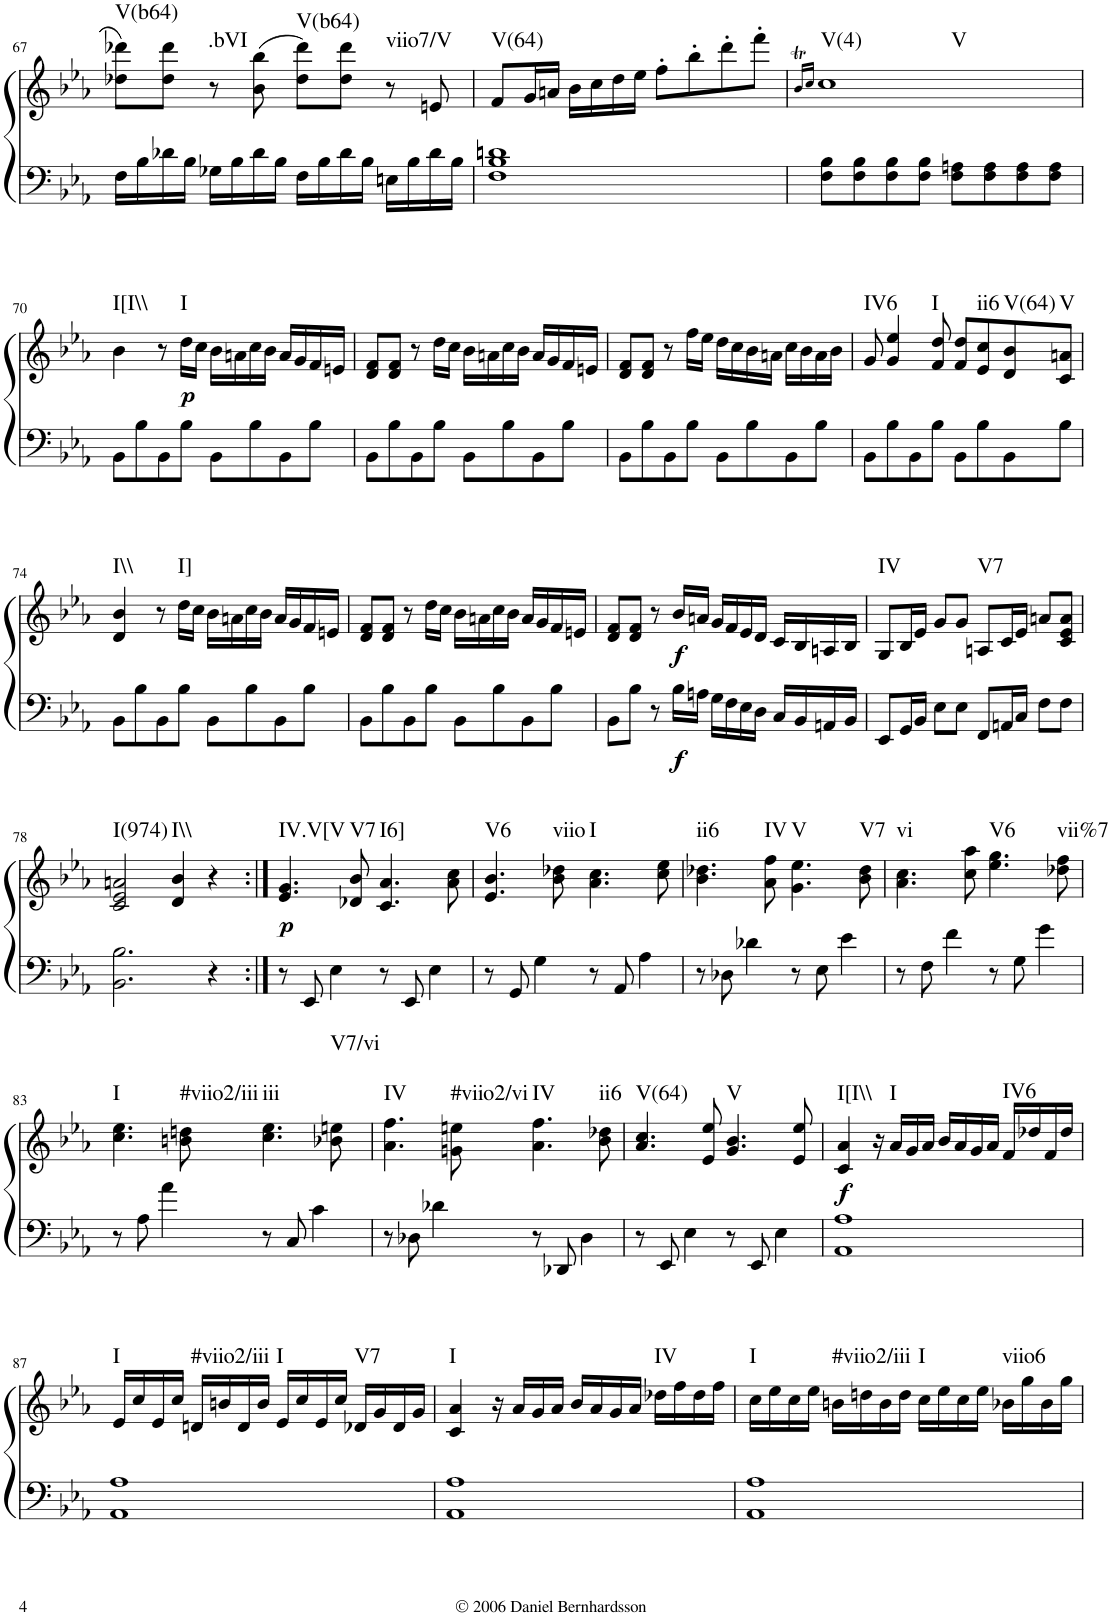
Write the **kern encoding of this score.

**kern	**kern	**dynam	**harte
*part1	*part1	*part1	*part1
*staff2	*staff1	*staff1/2	*
*I"Piano	*	*	*
*I'Pno.	*	*	*
!!LO:PB:g=z
*clefF4	*clefG2	*	*
*k[b-e-a-]	*k[b-e-a-]	*	*
*E-:	*E-:	*	*
*M4/4	*M4/4	*	*
*met(c)	*met(c)	*	*
=67	=67	=67	=67
!	!	!	!LO:H:kt=V(b64)
16F\LL	8dd-X\ 8ddd-X\L	.	N
16B-\	.	.	.
16d-X\	8dd-\ 8ddd-\J	.	.
16B-\JJ	.	.	.
!	!	!	!LO:H:kt=.bVI
16G-X\LL	8r	.	N
16B-\	.	.	.
16d-\	(8b-\ 8bb-\	.	.
16B-\JJ	.	.	.
!	!	!	!LO:H:kt=V(b64)
16F\LL	8dd-\ 8ddd-\L)	.	N
16B-\	.	.	.
16d-\	8dd-\ 8ddd-\J	.	.
16B-\JJ	.	.	.
!	!	!	!LO:H:kt=viio7/V
16En\LL	8r	.	N
16B-\	.	.	.
16d-\	8en/	.	.
16B-\JJ	.	.	.
=68	=68	=68	=68
!	!	!	!LO:H:kt=V(64)
1F 1B- 1dn	8f/L	.	N
.	16g/L	.	.
.	16an/JJ	.	.
.	16b-\LL	.	.
.	16cc\	.	.
.	16dd\	.	.
.	16ee-\JJ	.	.
.	8ff'\L	.	.
.	8bb-'\	.	.
.	8ddd'\	.	.
.	8fff'\J	.	.
=69	=69	=69	=69
.	16qb->/LL	.	.
.	16qcc/JJ	.	.
!	!	!	!LO:H:n=1:kt=V(4)
!	!	!	!LO:H:n=2:kt=V
8F\ 8B-\L	1cc	.	N N
8F\ 8B-\	.	.	.
8F\ 8B-\	.	.	.
8F\ 8B-\J	.	.	.
8F\ 8An\L	.	.	.
8F\ 8A\	.	.	.
8F\ 8A\	.	.	.
8F\ 8A\J	.	.	.
!!LO:LB:g=z
=70	=70	=70	=70
!	!	!	!LO:H:kt=I[I\\
8BB-\L	4b-\	.	N
8B-\	.	.	.
8BB-\	8r	.	.
!	!	!LO:DY:b	!LO:H:kt=I
8B-\J	16dd\LL	p	N
.	16cc\JJ	.	.
8BB-\L	16b-\LL	.	.
.	16an\	.	.
8B-\	16cc\	.	.
.	16b-\JJ	.	.
8BB-\	16a/LL	.	.
.	16g/	.	.
8B-\J	16f/	.	.
.	16en/JJ	.	.
=71	=71	=71	=71
8BB-\L	8d/ 8f/L	.	.
8B-\	8d/ 8f/J	.	.
8BB-\	8r	.	.
8B-\J	16dd\LL	.	.
.	16cc\JJ	.	.
8BB-\L	16b-\LL	.	.
.	16an\	.	.
8B-\	16cc\	.	.
.	16b-\JJ	.	.
8BB-\	16a/LL	.	.
.	16g/	.	.
8B-\J	16f/	.	.
.	16en/JJ	.	.
=72	=72	=72	=72
8BB-\L	8d/ 8f/L	.	.
8B-\	8d/ 8f/J	.	.
8BB-\	8r	.	.
8B-\J	16ff\LL	.	.
.	16ee-\JJ	.	.
8BB-\L	16dd\LL	.	.
.	16cc\	.	.
8B-\	16b-\	.	.
.	16an\JJ	.	.
8BB-\	16cc\LL	.	.
.	16b-\	.	.
8B-\J	16a\	.	.
.	16b-\JJ	.	.
=73	=73	=73	=73
!	!	!	!LO:H:kt=IV6
8BB-\L	8g/	.	N
8B-\	4g/ 4ee-/	.	.
8BB-\	.	.	.
!	!	!	!LO:H:kt=I
8B-\J	8f/ 8dd/	.	N
8BB-\L	8f/ 8dd/L	.	.
!	!	!	!LO:H:kt=ii6
8B-\	8e-/ 8cc/	.	N
!	!	!	!LO:H:kt=V(64)
8BB-\	8d/ 8b-/	.	N
!	!	!	!LO:H:kt=V
8B-\J	8c/ 8an/J	.	N
!!LO:LB:g=z
=74	=74	=74	=74
!	!	!	!LO:H:kt=I\\
8BB-\L	4d/ 4b-/	.	N
8B-\	.	.	.
8BB-\	8r	.	.
!	!	!	!LO:H:kt=I]
8B-\J	16dd\LL	.	N
.	16cc\JJ	.	.
8BB-\L	16b-\LL	.	.
.	16an\	.	.
8B-\	16cc\	.	.
.	16b-\JJ	.	.
8BB-\	16a/LL	.	.
.	16g/	.	.
8B-\J	16f/	.	.
.	16en/JJ	.	.
=75	=75	=75	=75
8BB-\L	8d/ 8f/L	.	.
8B-\	8d/ 8f/J	.	.
8BB-\	8r	.	.
8B-\J	16dd\LL	.	.
.	16cc\JJ	.	.
8BB-\L	16b-\LL	.	.
.	16an\	.	.
8B-\	16cc\	.	.
.	16b-\JJ	.	.
8BB-\	16a/LL	.	.
.	16g/	.	.
8B-\J	16f/	.	.
.	16en/JJ	.	.
=76	=76	=76	=76
8BB-\L	8d/ 8f/L	.	.
8B-\J	8d/ 8f/J	.	.
8r	8r	.	.
!	!	!LO:DY:b=2	!
!	!	!LO:DY:n=1:b	!
16B-\LL	16b-/LL	f f	.
16An\JJ	16an/JJ	.	.
16G\LL	16g/LL	.	.
16F\	16f/	.	.
16E-\	16e-/	.	.
16D\JJ	16d/JJ	.	.
16C/LL	16c/LL	.	.
16BB-/	16B-/	.	.
16AAn/	16An/	.	.
16BB-/JJ	16B-/JJ	.	.
=77	=77	=77	=77
!	!	!	!LO:H:kt=IV
8EE-/L	8G/L	.	N
16GG/L	16B-/L	.	.
16BB-/JJ	16e-/JJ	.	.
8E-\L	8g/L	.	.
8E-\J	8g/J	.	.
!	!	!	!LO:H:kt=V7
8FF/L	8An/L	.	N
16AAn/L	16c/L	.	.
16C/JJ	16e-/JJ	.	.
8F\L	8an/L	.	.
8F\J	8c/ 8e-/ 8a/J	.	.
!!LO:LB:g=z
=78	=78	=78	=78
!	!	!	!LO:H:kt=I(974)
2.BB-\ 2.B-\	2c/ 2e-/ 2an/	.	N
!	!	!	!LO:H:kt=I\\
.	4d/ 4b-/	.	N
4r	4r	.	.
=79:|!	=79:|!	=79:|!	=79:|!
!	!	!LO:DY:b	!LO:H:kt=IV.V[V
8r	4.e-/ 4.g/	p	N
8EE-/	.	.	.
4E-\	.	.	.
!	!	!	!LO:H:kt=V7
.	8d-X/ 8b-/	.	N
!	!	!	!LO:H:kt=I6]
8r	4.c/ 4.a-/	.	N
8EE-/	.	.	.
4E-\	.	.	.
.	8a-\ 8cc\	.	.
=80	=80	=80	=80
!	!	!	!LO:H:kt=V6
8r	4.e-/ 4.b-/	.	N
8GG/	.	.	.
4G\	.	.	.
!	!	!	!LO:H:kt=viio
.	8b-\ 8dd-X\	.	N
!	!	!	!LO:H:kt=I
8r	4.a-\ 4.cc\	.	N
8AA-/	.	.	.
4A-\	.	.	.
.	8cc\ 8ee-\	.	.
=81	=81	=81	=81
!	!	!	!LO:H:kt=ii6
8r	4.b-\ 4.dd-X\	.	N
8D-X\	.	.	.
4d-X\	.	.	.
!	!	!	!LO:H:kt=IV
.	8a-\ 8ff\	.	N
!	!	!	!LO:H:kt=V
8r	4.g\ 4.ee-\	.	N
8E-\	.	.	.
4e-\	.	.	.
!	!	!	!LO:H:kt=V7
.	8b-\ 8dd-\	.	N
=82	=82	=82	=82
!	!	!	!LO:H:kt=vi
8r	4.a-\ 4.cc\	.	N
8F\	.	.	.
4f\	.	.	.
.	8cc\ 8aa-\	.	.
!	!	!	!LO:H:kt=V6
8r	4.ee-\ 4.gg\	.	N
8G\	.	.	.
4g\	.	.	.
!	!	!	!LO:H:kt=vii%7
.	8dd-X\ 8ff\	.	N
!!LO:LB:g=z
=83	=83	=83	=83
!	!	!	!LO:H:kt=I
8r	4.cc\ 4.ee-\	.	N
8A-\	.	.	.
4a-\	.	.	.
!	!	!	!LO:H:kt=#viio2/iii
.	8bn\ 8ddn\	.	N
!	!	!	!LO:H:kt=iii
8r	4.cc\ 4.ee-\	.	N
8C/	.	.	.
4c\	.	.	.
!	!	!	!LO:H:kt=V7/vi
.	8b-X\ 8een\	.	N
=84	=84	=84	=84
!	!	!	!LO:H:kt=IV
8r	4.a-\ 4.ff\	.	N
8D-X\	.	.	.
4d-X\	.	.	.
!	!	!	!LO:H:kt=#viio2/vi
.	8gn\ 8een\	.	N
!	!	!	!LO:H:kt=IV
8r	4.a-\ 4.ff\	.	N
8DD-X/	.	.	.
4D-\	.	.	.
!	!	!	!LO:H:kt=ii6
.	8b-\ 8dd-X\	.	N
=85	=85	=85	=85
!	!	!	!LO:H:kt=V(64)
8r	4.a-/ 4.cc/	.	N
8EE-/	.	.	.
4E-\	.	.	.
.	8e-/ 8ee-/	.	.
!	!	!	!LO:H:kt=V
8r	4.g/ 4.b-/	.	N
8EE-/	.	.	.
4E-\	.	.	.
.	8e-/ 8ee-/	.	.
=86	=86	=86	=86
!	!	!LO:DY:b	!LO:H:kt=I[I\\
1AA- 1A-	4c/ 4a-/	f	N
.	16r	.	.
!	!	!	!LO:H:kt=I
.	16a-/LL	.	N
.	16g/	.	.
.	16a-/JJ	.	.
.	16b-/LL	.	.
.	16a-/	.	.
.	16g/	.	.
.	16a-/JJ	.	.
!	!	!	!LO:H:kt=IV6
.	16f/LL	.	N
.	16dd-X/	.	.
.	16f/	.	.
.	16dd-/JJ	.	.
!!LO:LB:g=z
=87	=87	=87	=87
!	!	!	!LO:H:kt=I
1AA- 1A-	16e-/LL	.	N
.	16cc/	.	.
.	16e-/	.	.
.	16cc/JJ	.	.
!	!	!	!LO:H:kt=#viio2/iii
.	16dn/LL	.	N
.	16bn/	.	.
.	16d/	.	.
.	16b/JJ	.	.
!	!	!	!LO:H:kt=I
.	16e-/LL	.	N
.	16cc/	.	.
.	16e-/	.	.
.	16cc/JJ	.	.
!	!	!	!LO:H:kt=V7
.	16d-X/LL	.	N
.	16g/	.	.
.	16d-/	.	.
.	16g/JJ	.	.
=88	=88	=88	=88
!	!	!	!LO:H:kt=I
1AA- 1A-	4c/ 4a-/	.	N
.	16r	.	.
.	16a-/LL	.	.
.	16g/	.	.
.	16a-/JJ	.	.
.	16b-/LL	.	.
.	16a-/	.	.
.	16g/	.	.
.	16a-/JJ	.	.
!	!	!	!LO:H:kt=IV
.	16dd-X\LL	.	N
.	16ff\	.	.
.	16dd-\	.	.
.	16ff\JJ	.	.
=89	=89	=89	=89
!	!	!	!LO:H:kt=I
1AA- 1A-	16cc\LL	.	N
.	16ee-\	.	.
.	16cc\	.	.
.	16ee-\JJ	.	.
!	!	!	!LO:H:kt=#viio2/iii
.	16bn\LL	.	N
.	16ddn\	.	.
.	16b\	.	.
.	16dd\JJ	.	.
!	!	!	!LO:H:kt=I
.	16cc\LL	.	N
.	16ee-\	.	.
.	16cc\	.	.
.	16ee-\JJ	.	.
!	!	!	!LO:H:kt=viio6
.	16b-X\LL	.	N
.	16gg\	.	.
.	16b-\	.	.
.	16gg\JJ	.	.
=	=	=	=
*-	*-	*-	*-
